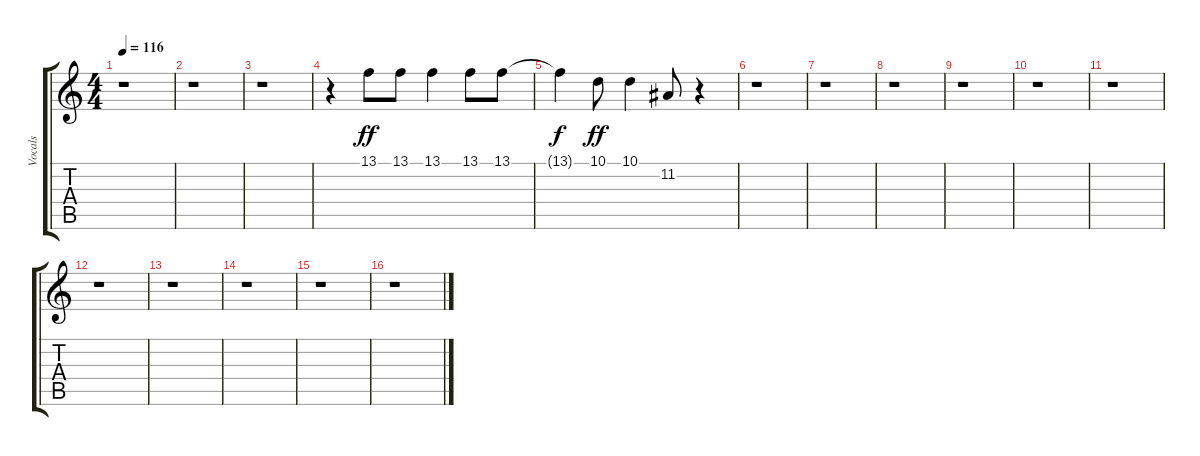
\track ("Vocals" "Vocals") {instrument choiraahs}
\staff {score tabs}
\tuning (E4 B3 G3 D3 A2 E2) {hide}
\ts (4 4)
\tempo 116
\clef g2
\ks c
r.1{dy ff} |
r.1 |
r.1 |
r.4 13.1.8 13.1.8 13.1.4 13.1.8 13.1.8 |
13.1{t}.4{dy f} 10.1.8{dy ff} 10.1.4 11.2.8 r.4 |
r.1 |
r.1 |
r.1 |
r.1 |
r.1 |
r.1 |
r.1 |
r.1 |
r.1 |
r.1 |
r.1
